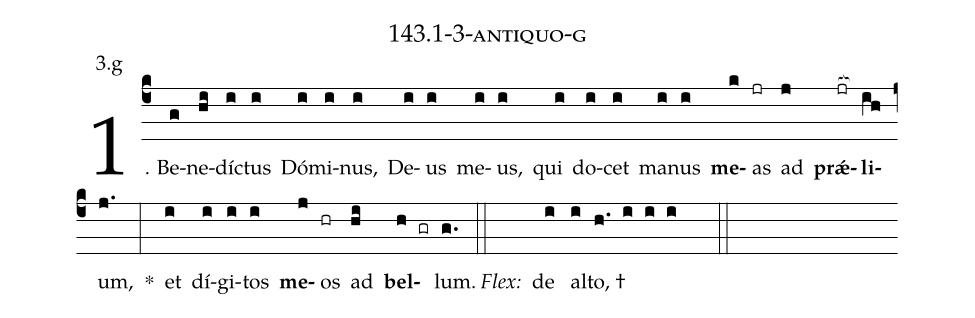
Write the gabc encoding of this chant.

name: 143.1-3-antiquo-g;
annotation: 3.g;
%%
(c4)1. Be(g)ne(hi)díc(i)tus(i) Dó(i)mi(i)nus,(i) De(i)us(i) me(i)us,(i) qui(i) do(i)cet(i) ma(i)nus(i) <b>me</b>(k)as(jr) ad(j) <b>prǽ</b>(jr[ocb:1{])<b>li</b>(ih[ocb:0}])um,(j.) *(:) et(i) dí(i)gi(i)tos(i) <b>me</b>(j)os(hr) ad(hi) <b>bel</b>(h gr)lum.(g.) (::)
<i>Flex:</i>()  de(i) al(i)to, †(h. i i i  ::)
